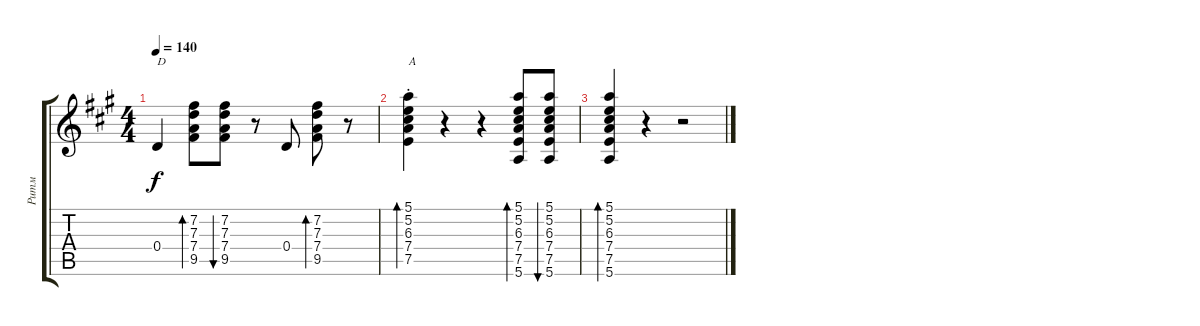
\track ("Ритм" "Ритм") {instrument electricguitarjazz}
\staff {score tabs}
\tuning (E4 B3 G3 D3 A2 E2) {hide}
\ts (4 4)
\tempo 140
\clef g2
\ks a
0.4.4{txt "D" dy f} (7.2 7.3 7.4 9.5).8{bd 60} (7.2 7.3 7.4 9.5).8{bu 60} r.8 0.4.8 (7.2 7.3 7.4 9.5).8{bd 60} r.8 |
(5.1{st} 5.2{st} 6.3{st} 7.4{st} 7.5{st}).4{bd 60 txt "A"} r.4 r.4 (5.1 5.2 6.3 7.4 7.5 5.6).8{bd 60} (5.1 5.2 6.3 7.4 7.5 5.6).8{bu 60} |
(5.1 5.2 6.3 7.4 7.5 5.6).4{bd 60} r.4 r.2
